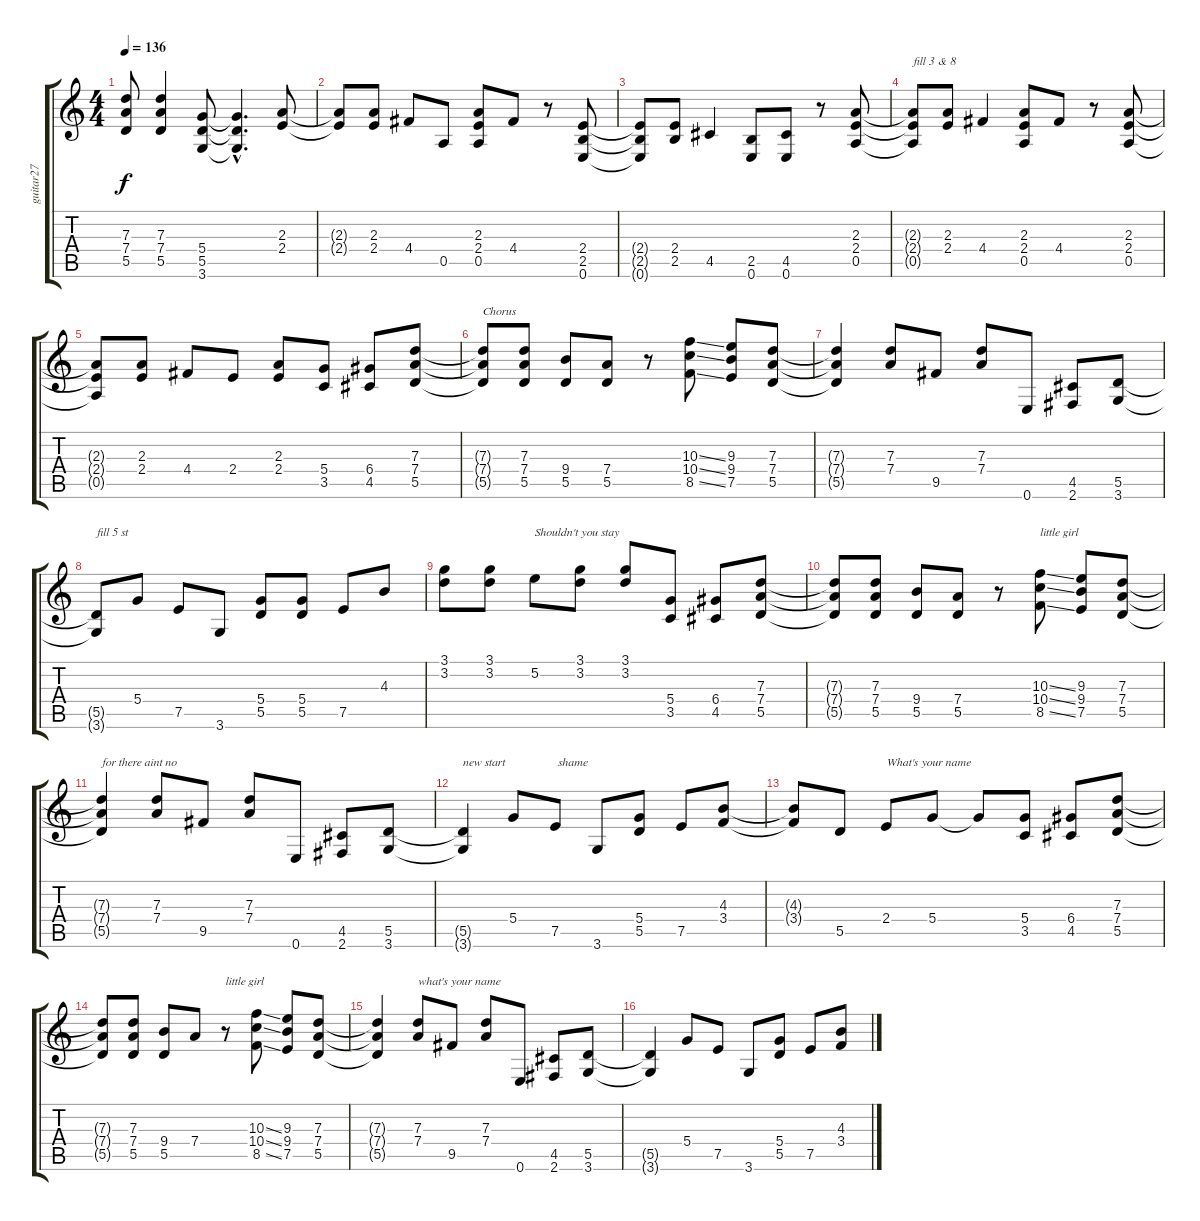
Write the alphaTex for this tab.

\track ("guitar27" "guitar27") {instrument electricguitarclean}
\staff {score tabs}
\tuning (E4 B3 G3 D3 A2 E2) {hide}
\ts (4 4)
\tempo 136
\clef g2
\ks c
(7.3{t} 7.4{t} 5.5{t}).8{dy f} (7.3 7.4 5.5).4 (5.4 5.5 3.6).8 (5.4{hac t} 5.5{hac t} 3.6{hac t}).4{d} (2.3 2.4).8 |
(2.3{t} 2.4{t}).8 (2.3 2.4).8 4.4.8 0.5.8 (2.3 2.4 0.5).8 4.4.8 r.8 (2.4 2.5 0.6).8 |
(2.4{t} 2.5{t} 0.6{t}).8 (2.4 2.5).8 4.5.4 (2.5 0.6).8 (4.5 0.6).8 r.8 (2.3 2.4 0.5).8 |
(2.3{t} 2.4{t} 0.5{t}).8{txt "fill 3 & 8"} (2.3 2.4).8 4.4.4 (2.3 2.4 0.5).8 4.4.8 r.8 (2.3 2.4 0.5).8 |
(2.3{t} 2.4{t} 0.5{t}).8 (2.3 2.4).8 4.4.8 2.4.8 (2.3 2.4).8 (5.4 3.5).8 (6.4 4.5).8 (7.3 7.4 5.5).8 |
(7.3{t} 7.4{t} 5.5{t}).8{txt "Chorus"} (7.3 7.4 5.5).8 (9.4 5.5).8 (7.4 5.5).8 r.8 (10.3{ss} 10.4{ss} 8.5{ss}).8 (9.3 9.4 7.5).8 (7.3 7.4 5.5).8 |
(7.3{t} 7.4{t} 5.5{t}).4 (7.3 7.4).8 9.5.8 (7.3 7.4).8 0.6.8 (4.5 2.6).8 (5.5 3.6).8 |
(5.5{t} 3.6{t}).8{txt "fill 5 st"} 5.4.8 7.5.8 3.6.8 (5.4 5.5).8 (5.4 5.5).8 7.5.8 4.3.8 |
(3.1 3.2).8 (3.1 3.2).8 5.2.8{txt "Shouldn't you stay"} (3.1 3.2).8 (3.1 3.2).8 (5.4 3.5).8 (6.4 4.5).8 (7.3 7.4 5.5).8 |
(7.3{t} 7.4{t} 5.5{t}).8 (7.3 7.4 5.5).8 (9.4 5.5).8 (7.4 5.5).8 r.8 (10.3{ss} 10.4{ss} 8.5{ss}).8{txt "little girl"} (9.3 9.4 7.5).8 (7.3 7.4 5.5).8 |
(7.3{t} 7.4{t} 5.5{t}).4{txt "for there aint no"} (7.3 7.4).8 9.5.8 (7.3 7.4).8 0.6.8 (4.5 2.6).8 (5.5 3.6).8 |
(5.5{t} 3.6{t}).4{txt "new start"} 5.4.8 7.5.8{txt " shame"} 3.6.8 (5.4 5.5).8 7.5.8 (4.3 3.4).8 |
(4.3{t} 3.4{t}).8 5.5.8 2.4.8{txt "What's your name"} 5.4.8 5.4{t}.8 (5.4 3.5).8 (6.4 4.5).8 (7.3 7.4 5.5).8 |
(7.3{t} 7.4{t} 5.5{t}).8 (7.3 7.4 5.5).8 (9.4 5.5).8 7.4.8 r.8{txt "little girl"} (10.3{ss} 10.4{ss} 8.5{ss}).8 (9.3 9.4 7.5).8 (7.3 7.4 5.5).8 |
(7.3{t} 7.4{t} 5.5{t}).4 (7.3 7.4).8{txt "what's your name"} 9.5.8 (7.3 7.4).8 0.6.8 (4.5 2.6).8 (5.5 3.6).8 |
(5.5{t} 3.6{t}).4 5.4.8 7.5.8 3.6.8 (5.4 5.5).8 7.5.8 (4.3 3.4).8
